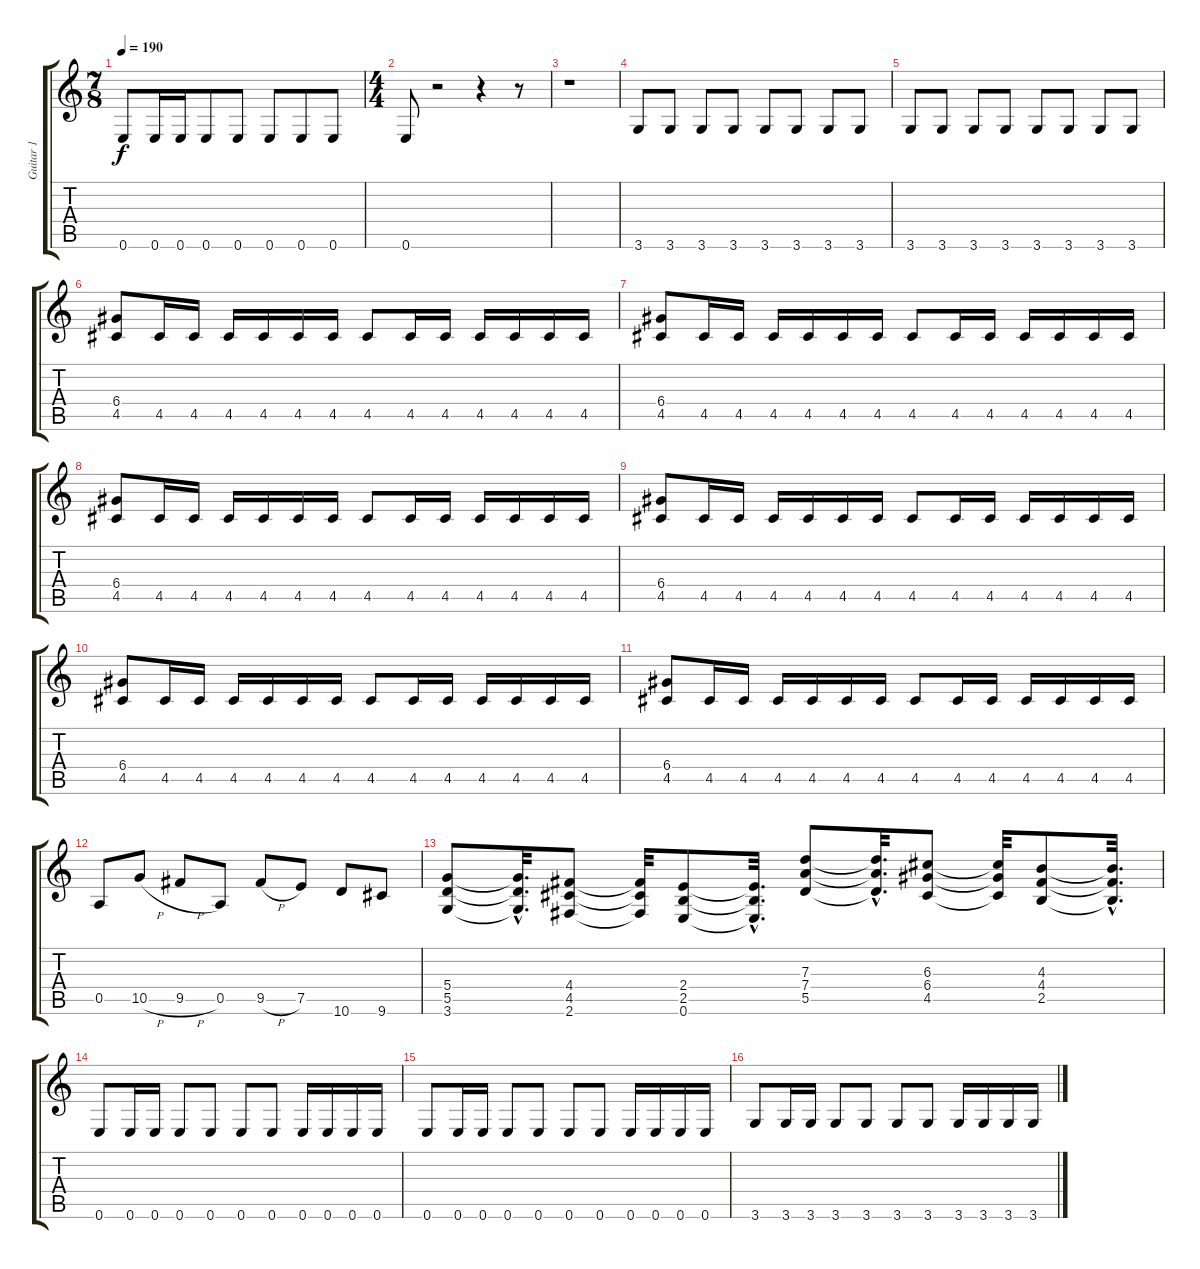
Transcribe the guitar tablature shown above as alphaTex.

\track ("Guitar 1" "Guitar 1") {instrument distortionguitar}
\staff {score tabs}
\tuning (E4 B3 G3 D3 A2 E2) {hide}
\ts (7 8)
\tempo 190
\clef g2
\ks c
0.6.8{dy f} 0.6.16 0.6.16 0.6.8 0.6.8 0.6.8 0.6.8 0.6.8 |
\ts (4 4)
0.6.8 r.2 r.4 r.8 |
r.1 |
3.6.8 3.6.8 3.6.8 3.6.8 3.6.8 3.6.8 3.6.8 3.6.8 |
3.6.8 3.6.8 3.6.8 3.6.8 3.6.8 3.6.8 3.6.8 3.6.8 |
(6.4 4.5).8 4.5.16 4.5.16 4.5.16 4.5.16 4.5.16 4.5.16 4.5.8 4.5.16 4.5.16 4.5.16 4.5.16 4.5.16 4.5.16 |
(6.4 4.5).8 4.5.16 4.5.16 4.5.16 4.5.16 4.5.16 4.5.16 4.5.8 4.5.16 4.5.16 4.5.16 4.5.16 4.5.16 4.5.16 |
(6.4 4.5).8 4.5.16 4.5.16 4.5.16 4.5.16 4.5.16 4.5.16 4.5.8 4.5.16 4.5.16 4.5.16 4.5.16 4.5.16 4.5.16 |
(6.4 4.5).8 4.5.16 4.5.16 4.5.16 4.5.16 4.5.16 4.5.16 4.5.8 4.5.16 4.5.16 4.5.16 4.5.16 4.5.16 4.5.16 |
(6.4 4.5).8 4.5.16 4.5.16 4.5.16 4.5.16 4.5.16 4.5.16 4.5.8 4.5.16 4.5.16 4.5.16 4.5.16 4.5.16 4.5.16 |
(6.4 4.5).8 4.5.16 4.5.16 4.5.16 4.5.16 4.5.16 4.5.16 4.5.8 4.5.16 4.5.16 4.5.16 4.5.16 4.5.16 4.5.16 |
0.5.8 10.5{h}.8 9.5{h}.8 0.5.8 9.5{h}.8 7.5.8 10.6.8 9.6.8 |
(5.4 5.5 3.6).8 (5.4{hac t} 5.5{hac t} 3.6{hac t}).32{d} (4.4 4.5 2.6).8 (4.4{t} 4.5{t} 2.6{t}).32 (2.4 2.5 0.6).8 (2.4{hac t} 2.5{hac t} 0.6{hac t}).32{d} (7.3 7.4 5.5).8 (7.3{hac t} 7.4{hac t} 5.5{hac t}).32{d} (6.3 6.4 4.5).8 (6.3{t} 6.4{t} 4.5{t}).32 (4.3 4.4 2.5).8 (4.3{hac t} 4.4{hac t} 2.5{hac t}).32{d} |
0.6.8 0.6.16 0.6.16 0.6.8 0.6.8 0.6.8 0.6.8 0.6.16 0.6.16 0.6.16 0.6.16 |
0.6.8 0.6.16 0.6.16 0.6.8 0.6.8 0.6.8 0.6.8 0.6.16 0.6.16 0.6.16 0.6.16 |
3.6.8 3.6.16 3.6.16 3.6.8 3.6.8 3.6.8 3.6.8 3.6.16 3.6.16 3.6.16 3.6.16
